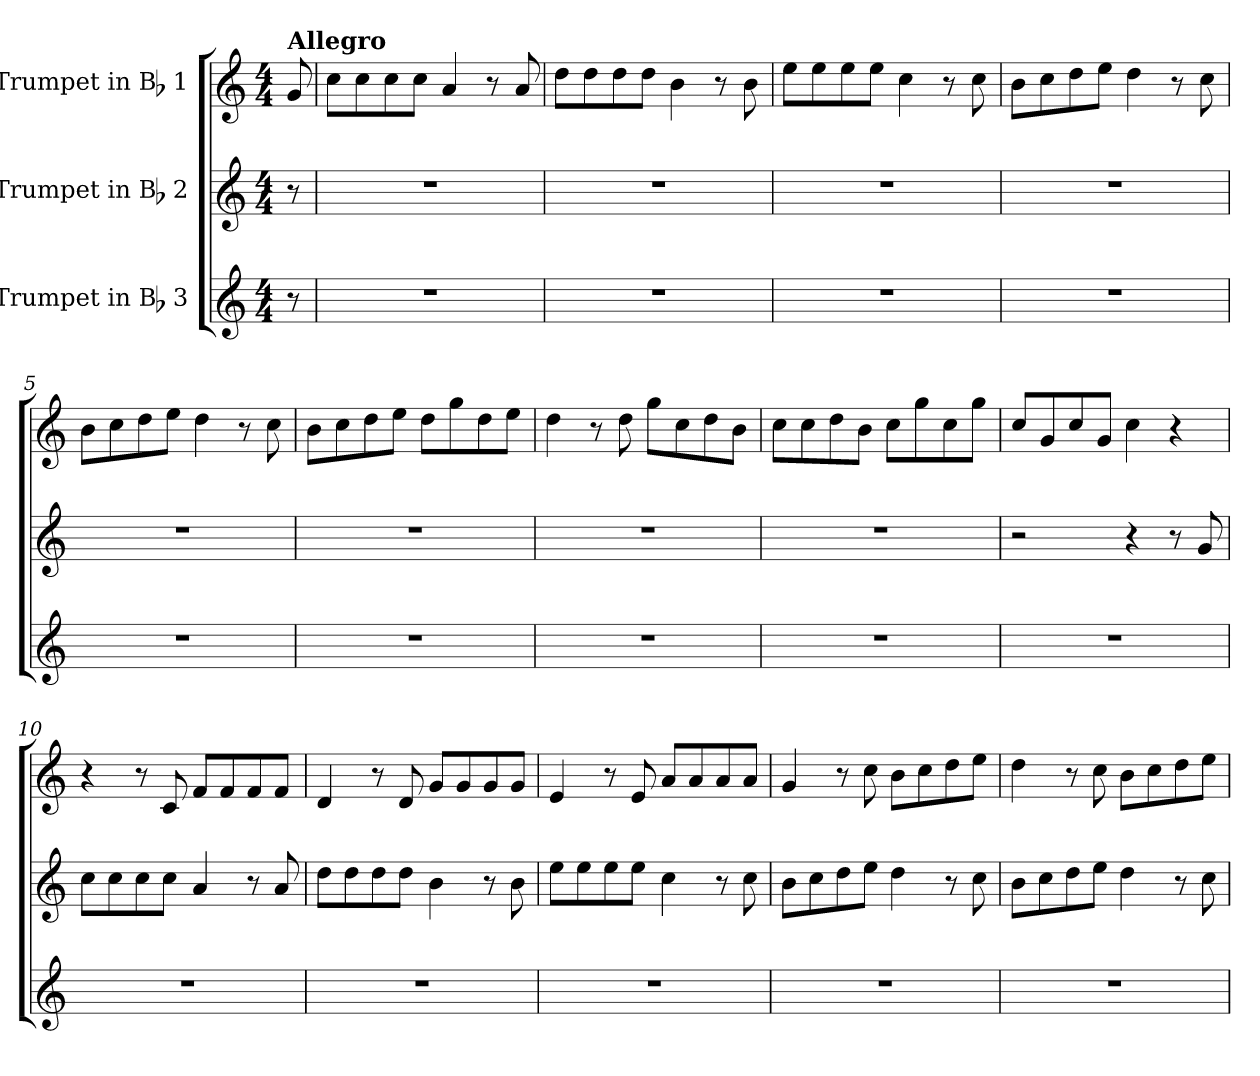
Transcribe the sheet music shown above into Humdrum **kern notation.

**kern	**kern	**kern
*part3	*part2	*part1
*staff3	*staff2	*staff1
*I"Trumpet in Bb 3	*I"Trumpet in Bb 2	*I"Trumpet in Bb 1
*clefG2	*clefG2	*clefG2
*ITrd1c2	*ITrd1c2	*ITrd1c2
*k[b-e-]	*k[b-e-]	*k[b-e-]
*B-:	*B-:	*B-:
*M4/4	*M4/4	*M4/4
*MM100	*MM100	*MM100
=	=	=
!	!	!LO:TX:a:B:t=Allegro
8r	8r	8f/
=1	=1	=1
1r	1r	8b-\L
.	.	8b-\
.	.	8b-\
.	.	8b-\J
.	.	4g/
.	.	8r
.	.	8g/
=2	=2	=2
1r	1r	8cc\L
.	.	8cc\
.	.	8cc\
.	.	8cc\J
.	.	4a\
.	.	8r
.	.	8a\
=3	=3	=3
1r	1r	8dd\L
.	.	8dd\
.	.	8dd\
.	.	8dd\J
.	.	4b-\
.	.	8r
.	.	8b-\
=4	=4	=4
1r	1r	8a\L
.	.	8b-\
.	.	8cc\
.	.	8dd\J
.	.	4cc\
.	.	8r
.	.	8b-\
!!LO:LB:g=z
=5	=5	=5
1r	1r	8a\L
.	.	8b-\
.	.	8cc\
.	.	8dd\J
.	.	4cc\
.	.	8r
.	.	8b-\
=6	=6	=6
1r	1r	8a\L
.	.	8b-\
.	.	8cc\
.	.	8dd\J
.	.	8cc\L
.	.	8ff\
.	.	8cc\
.	.	8dd\J
=7	=7	=7
1r	1r	4cc\
.	.	8r
.	.	8cc\
.	.	8ff\L
.	.	8b-\
.	.	8cc\
.	.	8a\J
=8	=8	=8
1r	1r	8b-\L
.	.	8b-\
.	.	8cc\
.	.	8a\J
.	.	8b-\L
.	.	8ff\
.	.	8b-\
.	.	8ff\J
=9	=9	=9
1r	2r	8b-/L
.	.	8f/
.	.	8b-/
.	.	8f/J
.	4r	4b-\
.	8r	4r
.	8f/	.
!!LO:LB:g=z
=10	=10	=10
1r	8b-\L	4r
.	8b-\	.
.	8b-\	8r
.	8b-\J	8B-/
.	4g/	8e-/L
.	.	8e-/
.	8r	8e-/
.	8g/	8e-/J
=11	=11	=11
1r	8cc\L	4c/
.	8cc\	.
.	8cc\	8r
.	8cc\J	8c/
.	4a\	8f/L
.	.	8f/
.	8r	8f/
.	8a\	8f/J
=12	=12	=12
1r	8dd\L	4d/
.	8dd\	.
.	8dd\	8r
.	8dd\J	8d/
.	4b-\	8g/L
.	.	8g/
.	8r	8g/
.	8b-\	8g/J
=13	=13	=13
1r	8a\L	4f/
.	8b-\	.
.	8cc\	8r
.	8dd\J	8b-\
.	4cc\	8a\L
.	.	8b-\
.	8r	8cc\
.	8b-\	8dd\J
!!LO:PB:g=z
=14	=14	=14
1r	8a\L	4cc\
.	8b-\	.
.	8cc\	8r
.	8dd\J	8b-\
.	4cc\	8a\L
.	.	8b-\
.	8r	8cc\
.	8b-\	8dd\J
=	=	=
*-	*-	*-
